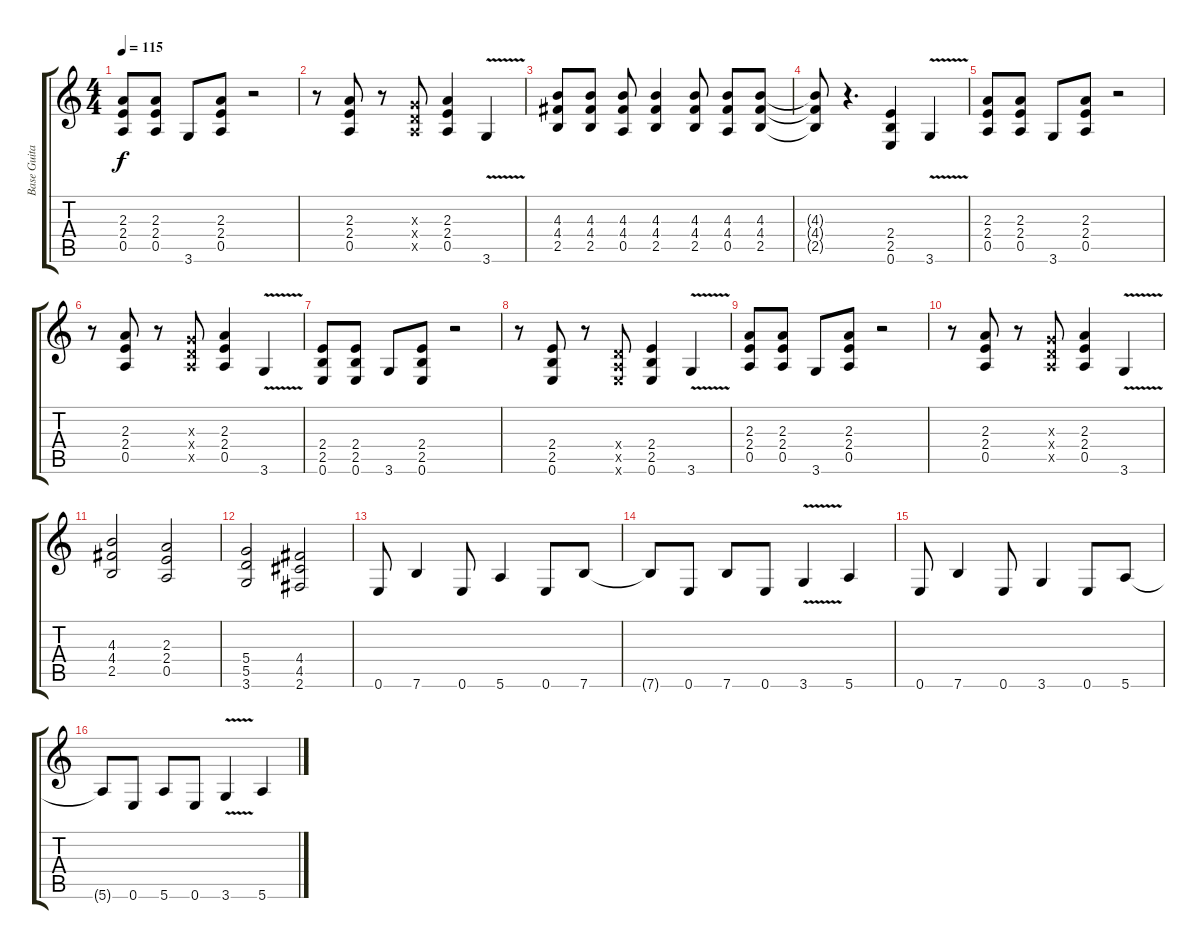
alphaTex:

\track ("Base Guitar" "Base Guita") {instrument distortionguitar}
\staff {score tabs}
\tuning (E4 B3 G3 D3 A2 E2) {hide}
\ts (4 4)
\tempo 115
\clef g2
\ks c
(2.3 2.4 0.5).8{dy f} (2.3 2.4 0.5).8 3.6.8 (2.3 2.4 0.5).8 r.2 |
r.8 (2.3 2.4 0.5).8 r.8 (0.3{x} 0.4{x} 0.5{x}).8 (2.3 2.4 0.5).4 3.6{v}.4 |
(4.3 4.4 2.5).8 (4.3 4.4 2.5).8 (4.3 4.4 0.5).8 (4.3 4.4 2.5).4 (4.3 4.4 2.5).8 (4.3 4.4 0.5).8 (4.3 4.4 2.5).8 |
(4.3{t} 4.4{t} 2.5{t}).8 r.4{d} (2.4 2.5 0.6).4 3.6{v}.4 |
(2.3 2.4 0.5).8 (2.3 2.4 0.5).8 3.6.8 (2.3 2.4 0.5).8 r.2 |
r.8 (2.3 2.4 0.5).8 r.8 (0.3{x} 0.4{x} 0.5{x}).8 (2.3 2.4 0.5).4 3.6{v}.4 |
(2.4 2.5 0.6).8 (2.4 2.5 0.6).8 3.6.8 (2.4 2.5 0.6).8 r.2 |
r.8 (2.4 2.5 0.6).8 r.8 (0.4{x} 0.5{x} 0.6{x}).8 (2.4 2.5 0.6).4 3.6{v}.4 |
(2.3 2.4 0.5).8 (2.3 2.4 0.5).8 3.6.8 (2.3 2.4 0.5).8 r.2 |
r.8 (2.3 2.4 0.5).8 r.8 (0.3{x} 0.4{x} 0.5{x}).8 (2.3 2.4 0.5).4 3.6{v}.4 |
(4.3 4.4 2.5).2 (2.3 2.4 0.5).2 |
(5.4 5.5 3.6).2 (4.4 4.5 2.6).2 |
0.6.8 7.6.4 0.6.8 5.6.4 0.6.8 7.6.8 |
7.6{t}.8 0.6.8 7.6.8 0.6.8 3.6{v}.4 5.6.4 |
0.6.8 7.6.4 0.6.8 3.6.4 0.6.8 5.6.8 |
5.6{t}.8 0.6.8 5.6.8 0.6.8 3.6{v}.4 5.6.4
